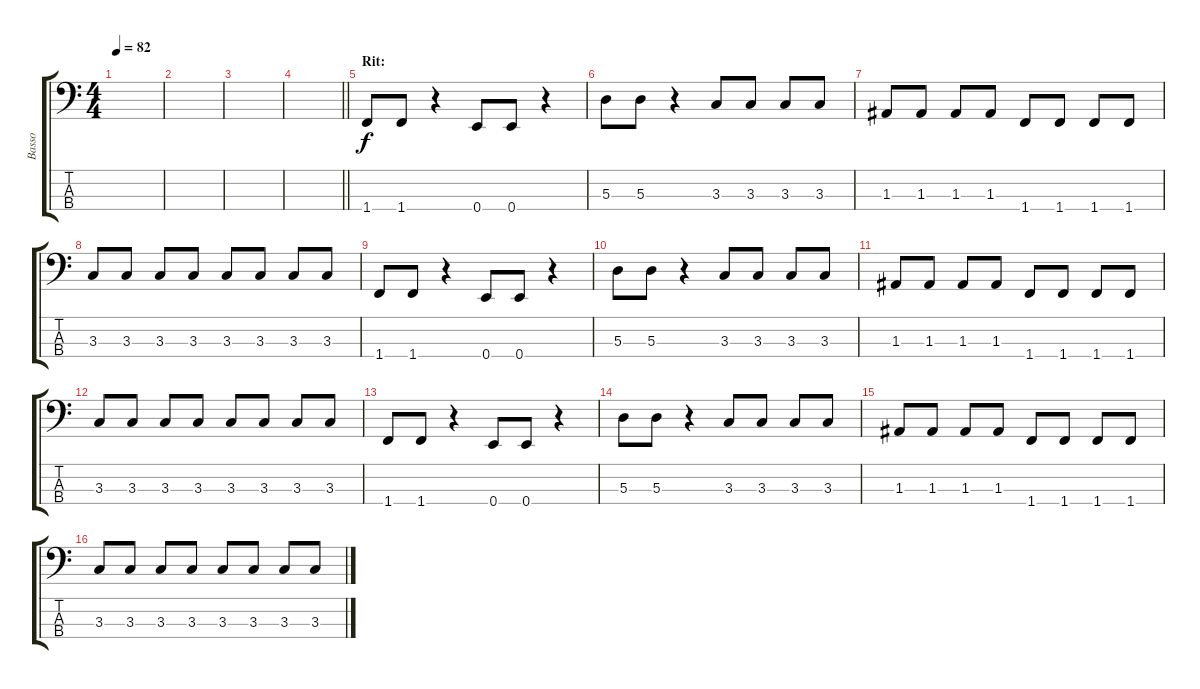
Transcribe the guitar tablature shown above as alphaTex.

\track ("Basso" "Basso") {instrument electricbasspick}
\staff {score tabs}
\tuning (G2 D2 A1 E1) {hide}
\ts (4 4)
\tempo 82
\clef f4
\ks c
|
|
|
\barLineRight lightlight
|
\section ("" "Rit:")
1.4.8 1.4.8 r.4 0.4.8 0.4.8 r.4 |
5.3.8 5.3.8 r.4 3.3.8 3.3.8 3.3.8 3.3.8 |
1.3.8 1.3.8 1.3.8 1.3.8 1.4.8 1.4.8 1.4.8 1.4.8 |
3.3.8 3.3.8 3.3.8 3.3.8 3.3.8 3.3.8 3.3.8 3.3.8 |
1.4.8 1.4.8 r.4 0.4.8 0.4.8 r.4 |
5.3.8 5.3.8 r.4 3.3.8 3.3.8 3.3.8 3.3.8 |
1.3.8 1.3.8 1.3.8 1.3.8 1.4.8 1.4.8 1.4.8 1.4.8 |
3.3.8 3.3.8 3.3.8 3.3.8 3.3.8 3.3.8 3.3.8 3.3.8 |
1.4.8 1.4.8 r.4 0.4.8 0.4.8 r.4 |
5.3.8 5.3.8 r.4 3.3.8 3.3.8 3.3.8 3.3.8 |
1.3.8 1.3.8 1.3.8 1.3.8 1.4.8 1.4.8 1.4.8 1.4.8 |
3.3.8 3.3.8 3.3.8 3.3.8 3.3.8 3.3.8 3.3.8 3.3.8
